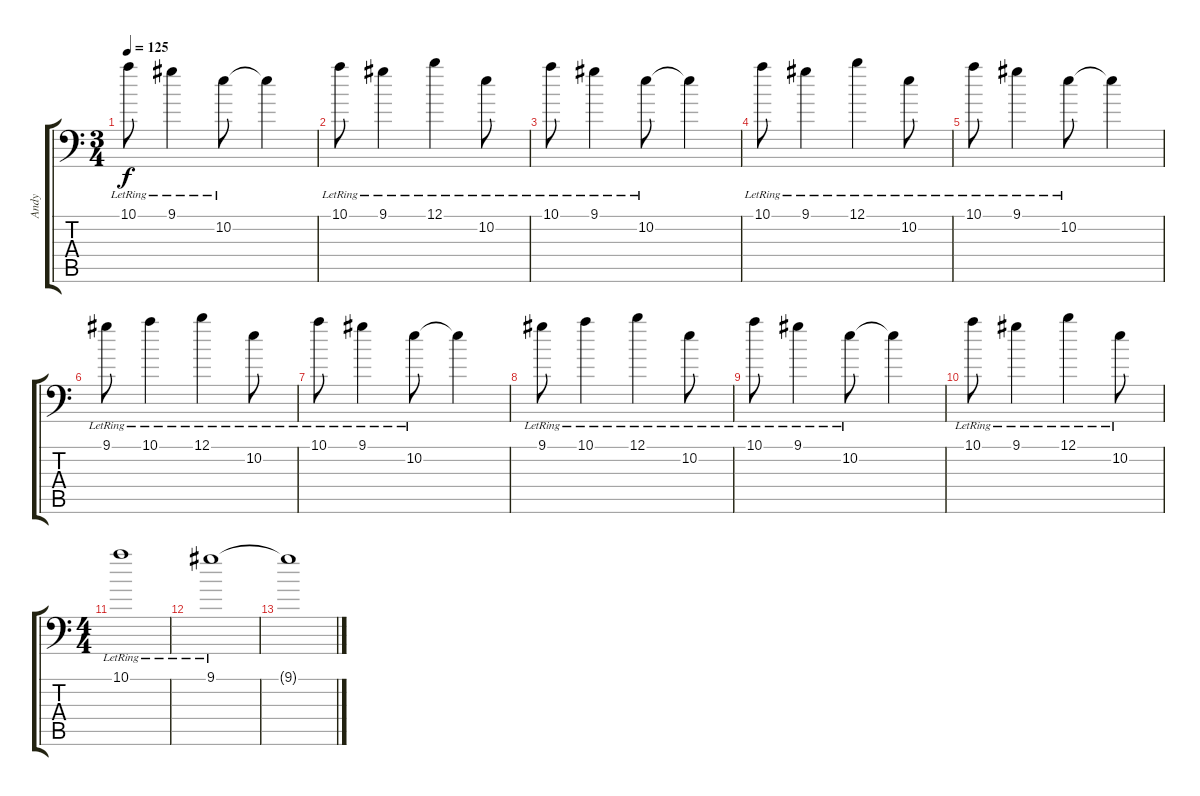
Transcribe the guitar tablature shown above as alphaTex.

\track ("Andy" "Andy") {instrument distortionguitar}
\staff {score tabs}
\tuning (B3 Gb3 D3 A2 E2 Gb1) {hide}
\ts (3 4)
\tempo 125
\clef f4
\ks c
10.1{lr}.8{dy f} 9.1{lr}.4 10.2{lr}.8 10.2{t}.4 |
10.1{lr}.8 9.1{lr}.4 12.1{lr}.4 10.2{lr}.8 |
10.1{lr}.8 9.1{lr}.4 10.2{lr}.8 10.2{t}.4 |
10.1{lr}.8 9.1{lr}.4 12.1{lr}.4 10.2{lr}.8 |
10.1{lr}.8 9.1{lr}.4 10.2{lr}.8 10.2{t}.4 |
9.1{lr}.8 10.1{lr}.4 12.1{lr}.4 10.2{lr}.8 |
10.1{lr}.8 9.1{lr}.4 10.2{lr}.8 10.2{t}.4 |
9.1{lr}.8 10.1{lr}.4 12.1{lr}.4 10.2{lr}.8 |
10.1{lr}.8 9.1{lr}.4 10.2{lr}.8 10.2{t}.4 |
10.1{lr}.8 9.1{lr}.4 12.1{lr}.4 10.2{lr}.8 |
\ts (4 4)
10.1{lr}.1 |
9.1{lr}.1 |
9.1{t}.1
